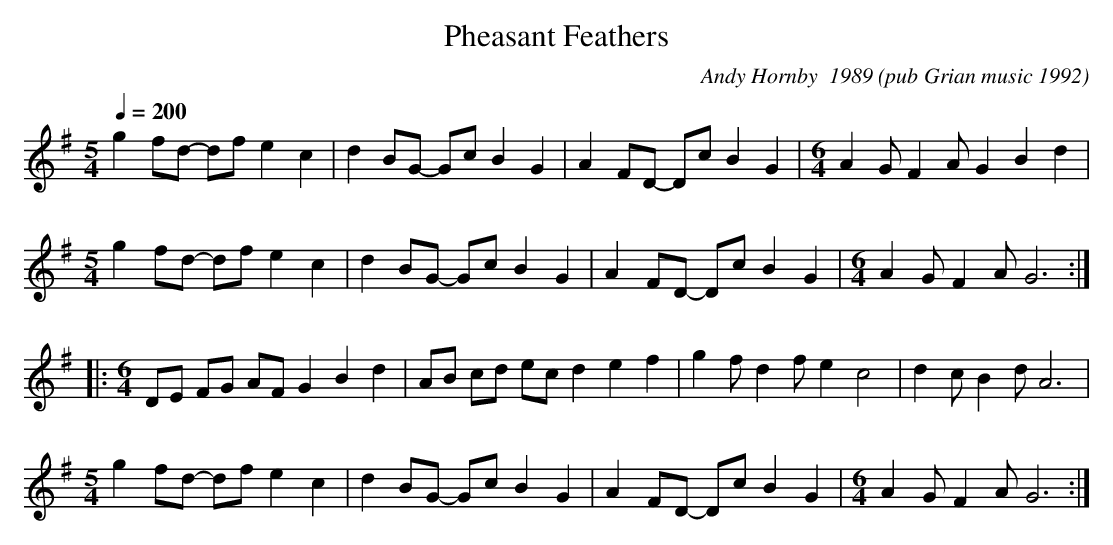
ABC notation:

X:1
T:Pheasant Feathers
C:Andy Hornby  1989 (pub Grian music 1992)
L:1/8
M:5/4
Q:1/4=200
K:G major
g2fd- df e2c2|d2BG- Gc B2G2|A2FD- Dc B2G2|[M:6/4]A2G F2A G2B2d2|
[M:5/4]g2fd- df e2c2|d2BG- Gc B2G2|A2FD- Dc B2G2|[M:6/4]A2G F2A G6:|
|:[M:6/4]DE FG AF G2B2d2|AB cd ec d2e2f2|g2f d2f e2c4|d2c B2d A6|
[M:5/4]g2fd- df e2c2|d2BG- Gc B2G2|A2FD- Dc B2G2|[M:6/4]A2G F2A G6:|
